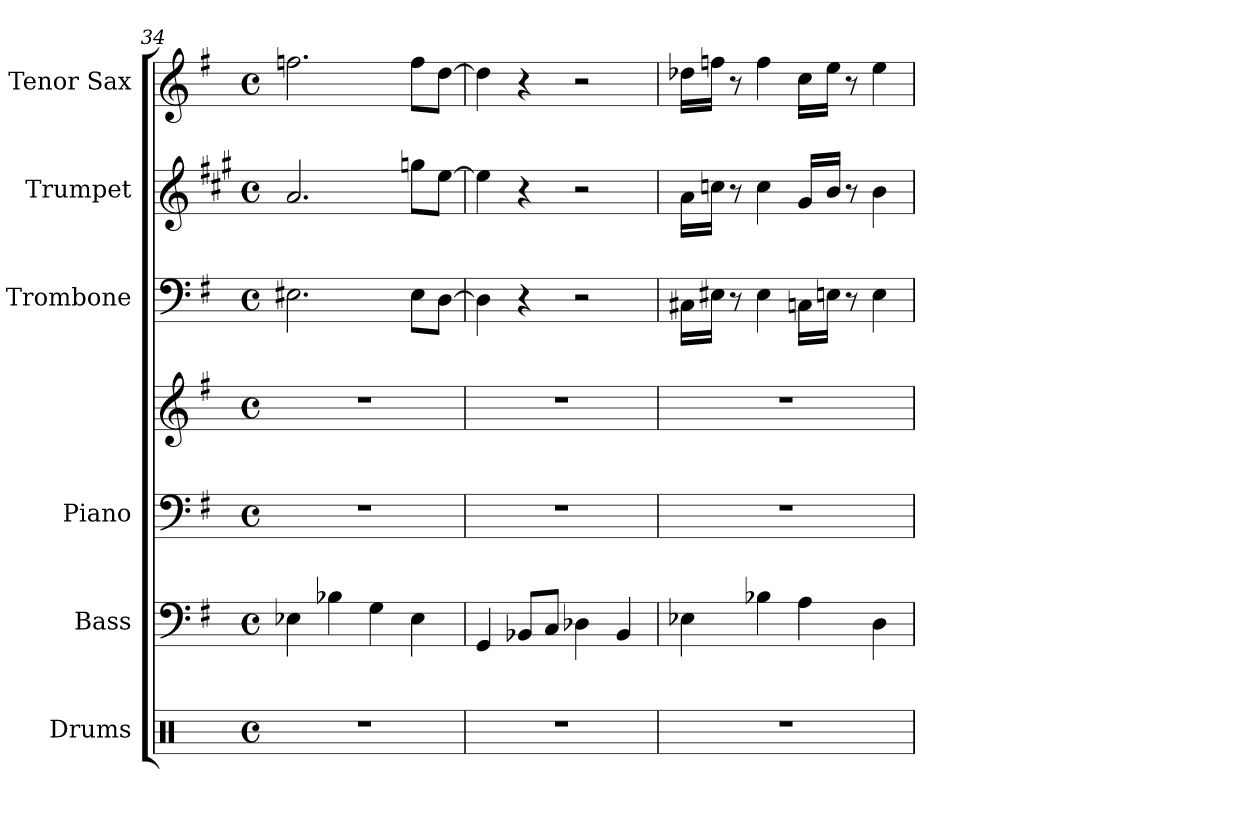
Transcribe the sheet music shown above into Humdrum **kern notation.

**kern	**kern	**kern	**kern	**kern	**kern	**kern
*part6	*part5	*part4	*part4	*part3	*part2	*part1
*staff7	*staff6	*staff5	*staff4	*staff3	*staff2	*staff1
*I"Drums	*I"Bass	*I"Piano	*	*I"Trombone	*I"Trumpet	*I"Tenor Sax
*I'Drums	*I'Bass	*I'Piano	*	*I'Tbn.	*I'Tpt.	*I'Tenor
*clefX	*clefF4	*clefF4	*clefG2	*clefF4	*clefG2	*clefG2
*	*ITrd7c12	*	*	*	*ITrd1c2	*ITrd8c14
*k[]	*k[f#]	*k[f#]	*k[f#]	*k[f#]	*k[f#]	*k[f#]
*M4/4	*M4/4	*M4/4	*M4/4	*M4/4	*M4/4	*M4/4
*met(c)	*met(c)	*met(c)	*met(c)	*met(c)	*met(c)	*met(c)
=34	=34	=34	=34	=34	=34	=34
1r	4EE-X\	1r	1r	2.E#X\	2.g/	2.fn\
.	4BB-X\	.	.	.	.	.
.	4GG\	.	.	.	.	.
.	4EE-\	.	.	8E#\L	8ffn\L	8f\L
.	.	.	.	[8D\J	[8dd\J	[8d\J
=35	=35	=35	=35	=35	=35	=35
1r	4GGG/	1r	1r	4D\]	4dd\]	4d\]
.	8BBB-X/L	.	.	4r	4r	4r
.	8CC/J	.	.	.	.	.
.	4DD-X\	.	.	2r	2r	2r
.	4BBB-/	.	.	.	.	.
=36	=36	=36	=36	=36	=36	=36
1r	4EE-X\	1r	1r	16C#X\LL	16g\LL	16d-X\LL
.	.	.	.	16E#X\JJ	16b-X\JJ	16fn\JJ
.	.	.	.	8r	8r	8r
.	4BB-X\	.	.	4E#\	4b-\	4f\
.	4AA\	.	.	16Cn\LL	16f#/LL	16c\LL
.	.	.	.	16En\JJ	16a/JJ	16e\JJ
.	.	.	.	8r	8r	8r
.	4DD\	.	.	4E\	4a\	4e\
=	=	=	=	=	=	=
*-	*-	*-	*-	*-	*-	*-
